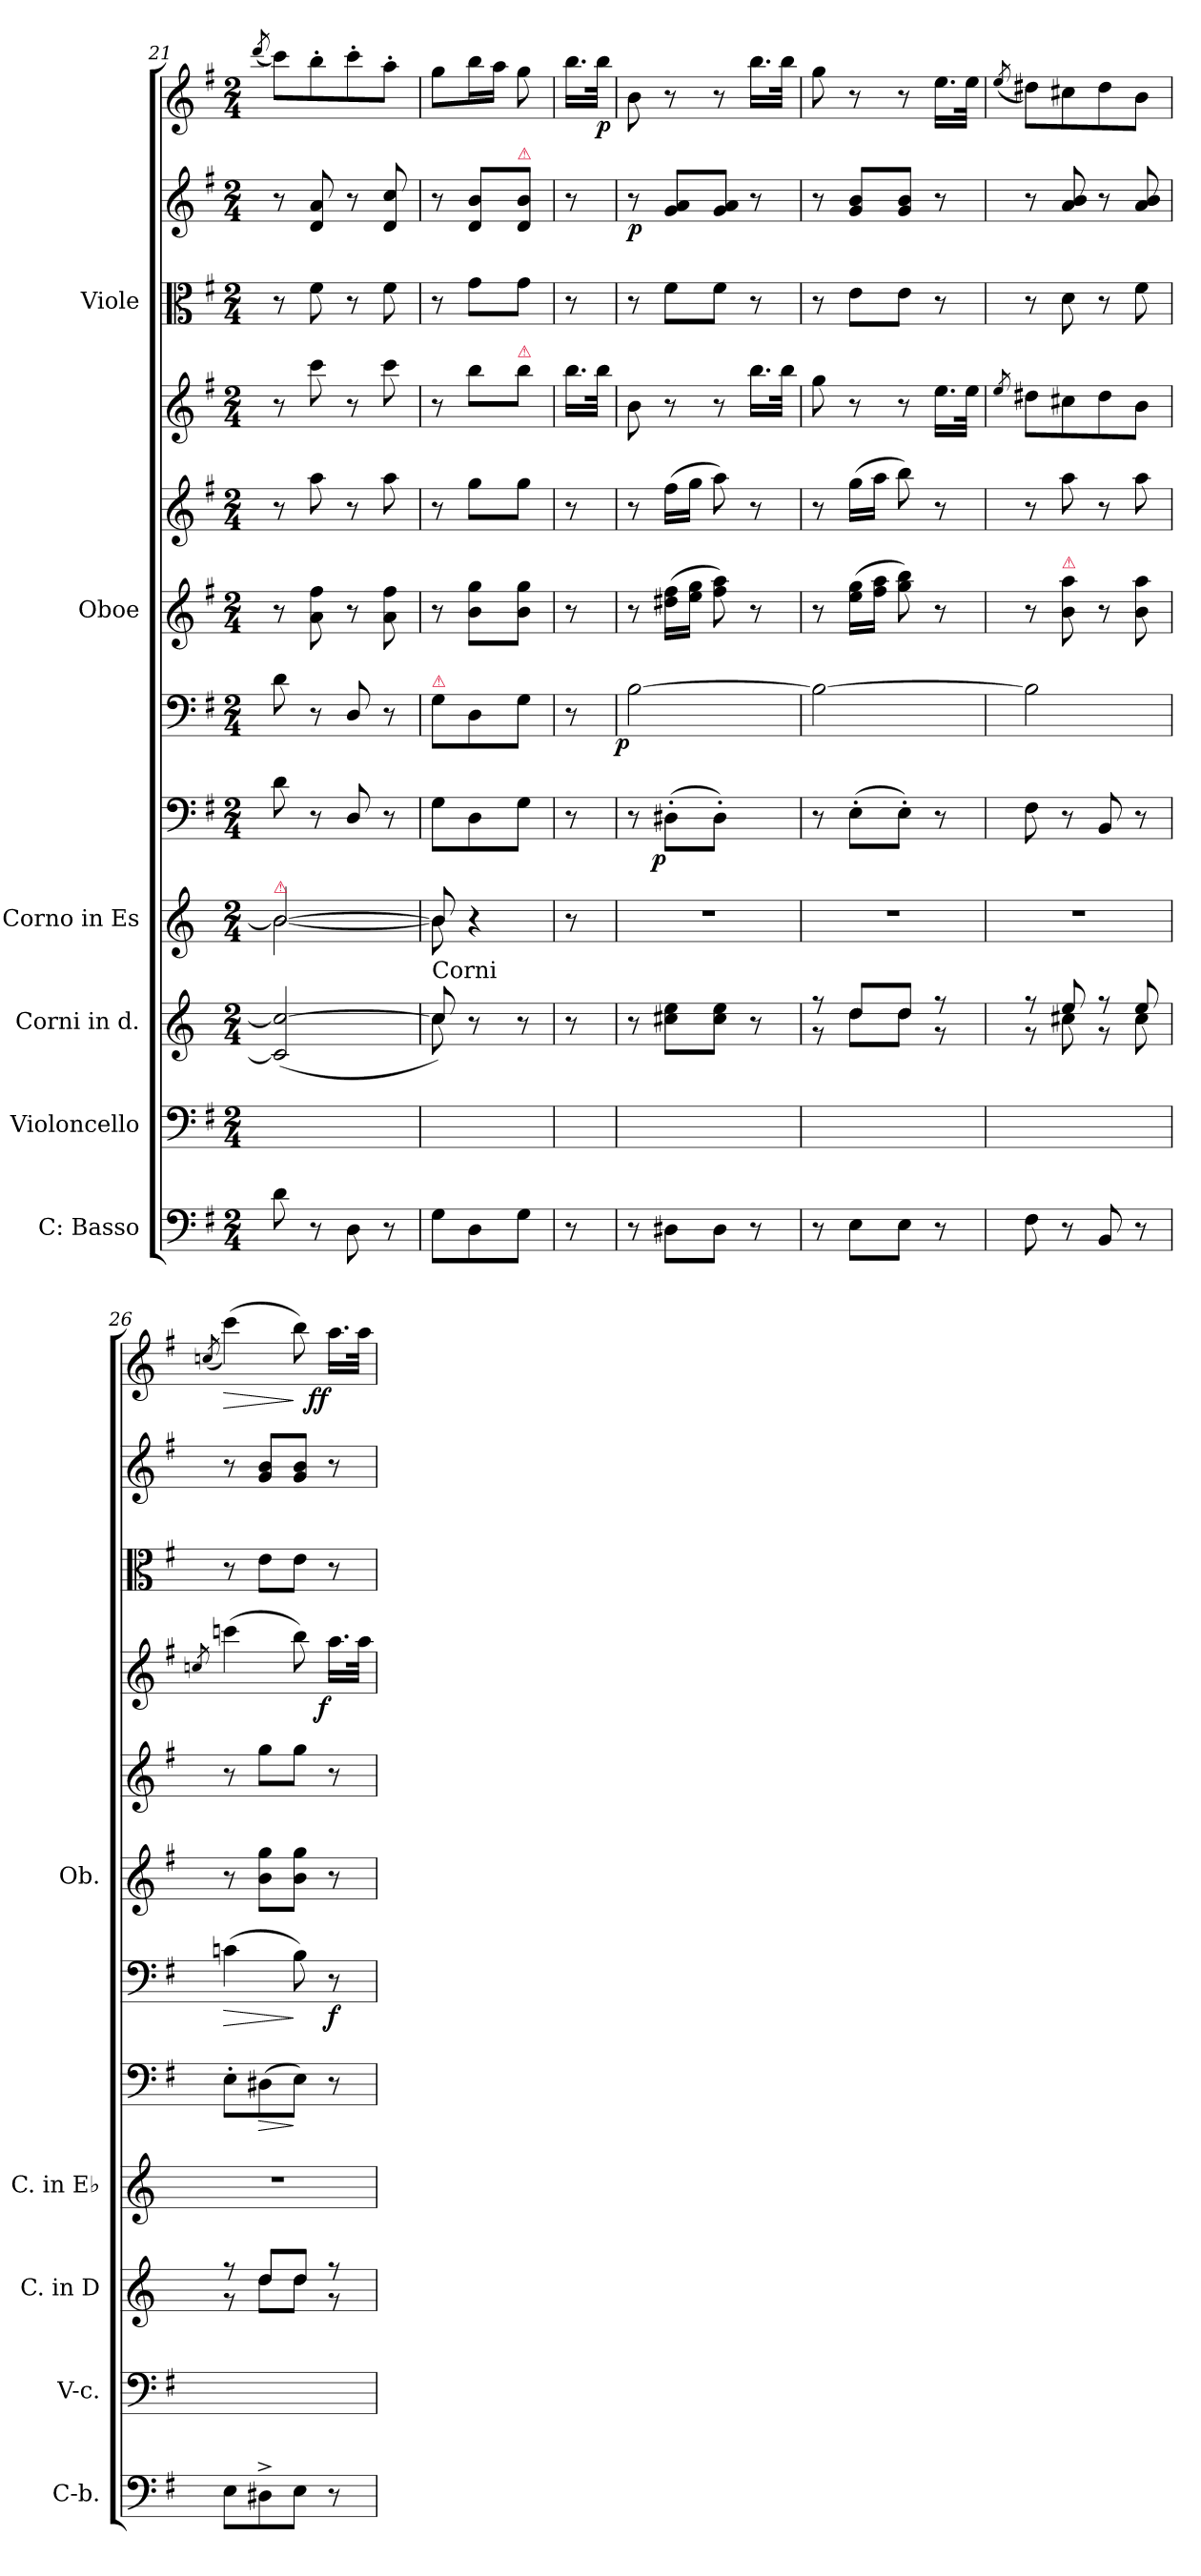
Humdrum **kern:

**kern	**kern	**kern	**kern	**kern	**dynam	**kern	**dynam	**kern	**kern	**kern	**dynam	**kern	**kern	**dynam	**kern	**dynam
*part12	*part11	*part10	*part9	*part8	*part8	*part7	*part7	*part6	*part5	*part4	*part4	*part3	*part2	*part2	*part1	*part1
*staff12	*staff11	*staff10	*staff9	*staff8	*staff8	*staff7	*staff7	*staff6	*staff5	*staff4	*staff4	*staff3	*staff2	*staff2	*staff1	*staff1
*I"C: Basso	*I"Violoncello	*I"Corni in d.	*I"Corno in Es	*	*	*	*	*I"Oboe	*	*	*	*I"Viole	*	*	*	*
*I'C-b.	*I'V-c.	*I'C. in D	*I'C. in E♭	*	*	*	*	*I'Ob.	*	*	*	*	*	*	*	*
*clefF4	*clefF4	*clefG2	*clefG2	*clefF4	*	*clefF4	*	*clefG2	*clefG2	*clefG2	*	*clefC3	*clefG2	*	*clefG2	*
*	*	*ITrd6c10	*ITrd5c9	*	*	*	*	*	*	*	*	*	*	*	*	*
*k[f#]	*k[f#]	*k[f#c#]	*k[b-e-a-]	*k[f#]	*	*k[f#]	*	*k[f#]	*k[f#]	*k[f#]	*	*k[f#]	*k[f#]	*	*k[f#]	*
*M2/4	*M2/4	*M2/4	*M2/4	*M2/4	*	*M2/4	*	*M2/4	*M2/4	*M2/4	*	*M2/4	*M2/4	*	*M2/4	*
=21	=21	=21	=21	=21	=21	=21	=21	=21	=21	=21	=21	=21	=21	=21	=21	=21
.	.	.	.	.	.	.	.	.	.	.	.	.	.	.	(8qddd/	.
*	*	*	*^	*	*	*	*	*	*	*	*	*	*	*	*	*
!	!	!	!LO:TX:a:color=crimson:t=⚠	!	!	!	!	!	!	!	!	!	!	!	!	!	!
8d\	8d\yy	(2D]/ 2d_/	2d/_	[2d\	8d\	.	8d\	.	8r	8r	8r	.	8r	8r	.	8ccc\L)	.
8r	8ryy	.	.	.	8r	.	8r	.	8a\ 8ff#\	8aa\	8ccc\	.	8f#\	8d/ 8a/	.	8bb'\	.
8D\	8D\yy	.	.	.	8D/	.	8D/	.	8r	8r	8r	.	8r	8r	.	8ccc'\	.
8r	8ryy	.	.	.	8r	.	8r	.	8a\ 8ff#\	8aa\	8ccc\	.	8f#\	8d/ 8cc/	.	8aa'\J	.
=	=	=	=	=	=	=	=	=	=	=	=	=	=	=	=	=	=
*	*	*^	*	*	*	*	*	*	*	*	*	*	*	*	*	*	*
!	!	!	!	!	!	!	!	!LO:TX:a:color=crimson:t=⚠	!	!	!	!	!	!	!	!	!	!
!	!	!LO:TX:a:t=Corni	!	!	!	!	!	!	!	!	!	!	!	!	!	!	!	!
8G\L	8G\Lyy	8d/])	8d\	8d/]	8d\]	8G\L	.	8G\L	.	8r	8r	8r	.	8r	8r	.	8gg\L	.
8D\	8D\yy	8r	8ryy	4r	4ryy	8D\	.	8D\	.	8b\ 8gg\L	8gg\L	8bb\L	.	8g\L	8d/ 8b/L	.	16bb\L	.
.	.	.	.	.	.	.	.	.	.	.	.	.	.	.	.	.	16aa\JJ	.
!	!	!	!	!	!	!	!	!	!	!	!	!	!	!	!LO:TX:a:color=crimson:t=⚠	!	!	!
!	!	!	!	!	!	!	!	!	!	!	!	!LO:TX:a:color=crimson:t=⚠	!	!	!	!	!	!
8G\J	8G\Jyy	8r	8ryy	.	.	8G\J	.	8G\J	.	8b\ 8gg\J	8gg\J	8bb\J	.	8g\J	8d/ 8b/J	.	8gg\	.
*	*	*v	*v	*	*	*	*	*	*	*	*	*	*	*	*	*	*	*
*	*	*	*v	*v	*	*	*	*	*	*	*	*	*	*	*	*	*
=22	=22	=22	=22	=22	=22	=22	=22	=22	=22	=22	=22	=22	=22	=22	=22	=22
8r	8ryy	8r	8r	8r	.	8r	.	8r	8r	16.bb\LL	.	8r	8r	.	16.bb\LL	.
.	.	.	.	.	.	.	.	.	.	32bb\JJk	.	.	.	.	32bb\JJk	p
=23	=23	=23	=23	=23	=23	=23	=23	=23	=23	=23	=23	=23	=23	=23	=23	=23
!	!	!	!	!	!	!	!LO:DY:rj	!	!	!	!	!	!	!	!	!
8r	8ryy	8r	2r	8r	.	[2B\	p	8r	8r	8b\	.	8r	8r	p	8b\	.
!	!	!	!	!	!LO:DY:rj	!	!	!	!	!	!	!	!	!	!	!
8D#X\L	8D#X\Lyy	8d#X\ 8f#\L	.	(8D#X'\L	p	.	.	(16dd#X\ 16ff#\LL	(16ff#\LL	8r	.	8f#\L	8g/ 8a/L	.	8r	.
.	.	.	.	.	.	.	.	16ee\ 16gg\JJ	16gg\JJ	.	.	.	.	.	.	.
8D#\J	8D#\Jyy	8d#\ 8f#\J	.	8D#'\J)	.	.	.	8ff#\ 8aa\)	8aa\)	8r	.	8f#\J	8g/ 8a/J	.	8r	.
8r	8ryy	8r	.	8ryy	.	.	.	8r	8r	16.bb\LL	.	8r	8r	.	16.bb\LL	.
.	.	.	.	.	.	.	.	.	.	32bb\JJk	.	.	.	.	32bb\JJk	.
=24	=24	=24	=24	=24	=24	=24	=24	=24	=24	=24	=24	=24	=24	=24	=24	=24
*	*	*^	*	*	*	*	*	*	*	*	*	*	*	*	*	*
8r	8ryy	8r	8r	2r	8r	.	2B\_	.	8r	8r	8gg\	.	8r	8r	.	8gg\	.
8E\L	8E\Lyy	8e/L	8e\L	.	(8E'\L	.	.	.	(16ee\ 16gg\LL	(16gg\LL	8r	.	8e\L	8g/ 8b/L	.	8r	.
.	.	.	.	.	.	.	.	.	16ff#\ 16aa\JJ	16aa\JJ	.	.	.	.	.	.	.
8E\J	8E\Jyy	8e/J	8e\J	.	8E'\J)	.	.	.	8gg\ 8bb\)	8bb\)	8r	.	8e\J	8g/ 8b/J	.	8r	.
8r	8ryy	8r	8r	.	8r	.	.	.	8r	8r	16.ee\LL	.	8r	8r	.	16.ee\LL	.
.	.	.	.	.	.	.	.	.	.	.	32ee\JJk	.	.	.	.	32ee\JJk	.
=25	=25	=25	=25	=25	=25	=25	=25	=25	=25	=25	=25	=25	=25	=25	=25	=25	=25
.	.	.	.	.	.	.	.	.	.	.	8qee/	.	.	.	.	(8qee/	.
8F#\	8F#\yy	8r	8r	2r	8F#\	.	2B\]	.	8r	8r	8dd#X\L	.	8r	8r	.	8dd#X\L)	.
!	!	!	!	!	!	!	!	!	!LO:TX:a:color=crimson:t=⚠	!	!	!	!	!	!	!	!
8r	8ryy	8f#/	8d#X\	.	8r	.	.	.	8b\ 8aa\	8aa\	8cc#X\	.	8d\	8a/ 8b/	.	8cc#X\	.
8BB/	8BB/yy	8r	8r	.	8BB/	.	.	.	8r	8r	8dd#\	.	8r	8r	.	8dd#\	.
8r	8ryy	8f#/	8d#\	.	8r	.	.	.	8b\ 8aa\	8aa\	8b\J	.	8f#\	8a/ 8b/	.	8b\J	.
=26	=26	=26	=26	=26	=26	=26	=26	=26	=26	=26	=26	=26	=26	=26	=26	=26	=26
.	.	.	.	.	.	.	.	.	.	.	8qccn/	.	.	.	.	(>8qccn/	.
!	!	!	!	!	!	!	!	!LO:HP:b	!	!	!	!	!	!	!	!	!LO:HP:b
8E\L	8E\Lyy	8r	8r	2r	8E'\L	.	(4cn\	>	8r	8r	(4cccn\	.	8r	8r	.	(4ccc\)	>
!	!	!	!	!	!	!LO:HP:b	!	!	!	!	!	!	!	!	!	!	!
8D#X^<\	8D#X^<\yy	8e/L	8e\L	.	(8D#X\	>	.	.	8b\ 8gg\L	8gg\L	.	.	8e\L	8g/ 8b/L	.	.	.
8E\J	8E\Jyy	8e/J	8e\J	.	8E\J)	]	8B\)	]	8b\ 8gg\J	8gg\J	8bb\)	.	8e\J	8g/ 8b/J	.	8bb\)	]
!	!	!	!	!	!	!	!	!	!	!	!	!LO:DY:rj	!	!	!	!	!LO:DY:rj
8r	8ryy	8r	8r	.	8r	.	8r	f	8r	8r	16.aa\LL	f	8r	8r	.	16.aa\LL	ff
.	.	.	.	.	.	.	.	.	.	.	32aa\JJk	.	.	.	.	32aa\JJk	.
*	*	*v	*v	*	*	*	*	*	*	*	*	*	*	*	*	*	*
=	=	=	=	=	=	=	=	=	=	=	=	=	=	=	=	=
*-	*-	*-	*-	*-	*-	*-	*-	*-	*-	*-	*-	*-	*-	*-	*-	*-
